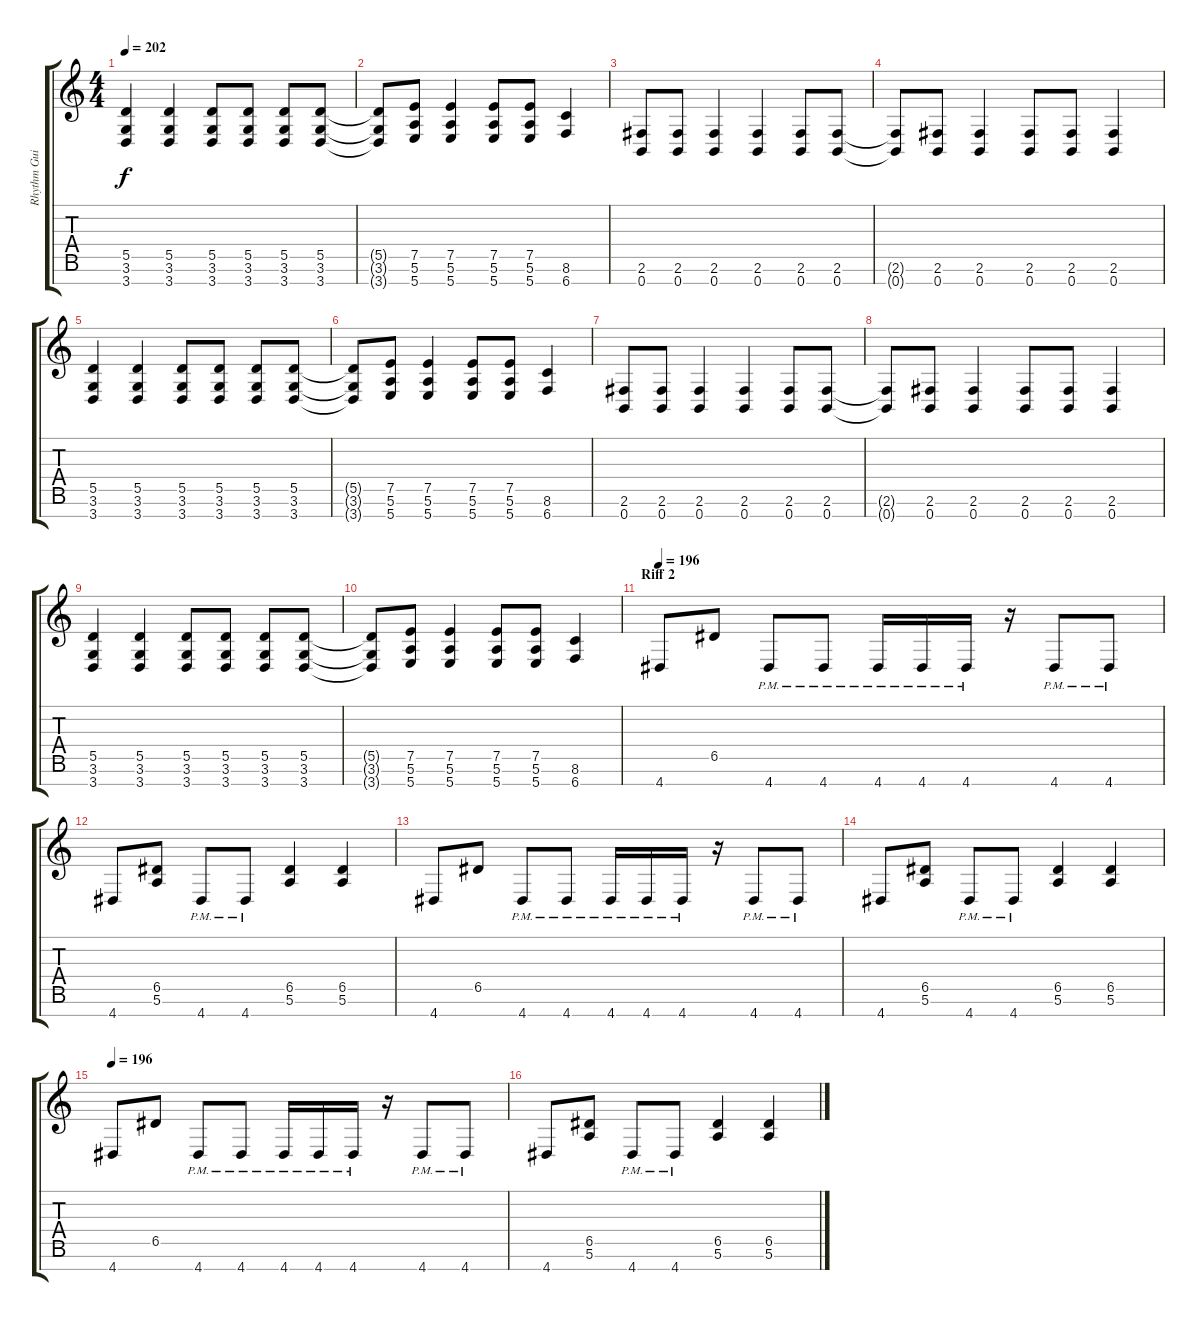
\track ("Rhythm Guitar L" "Rhythm Gui") {instrument overdrivenguitar}
\staff {score tabs}
\tuning (E4 B3 G3 D3 A2 E2 B1) {hide}
\ts (4 4)
\tempo 202
\clef g2
\ks c
(5.5 3.6 3.7).4{dy f} (5.5 3.6 3.7).4 (5.5 3.6 3.7).8 (5.5 3.6 3.7).8 (5.5 3.6 3.7).8 (5.5 3.6 3.7).8 |
(5.5{t} 3.6{t} 3.7{t}).8 (7.5 5.6 5.7).8 (7.5 5.6 5.7).4 (7.5 5.6 5.7).8 (7.5 5.6 5.7).8 (8.6 6.7).4 |
(2.6 0.7).8 (2.6 0.7).8 (2.6 0.7).4 (2.6 0.7).4 (2.6 0.7).8 (2.6 0.7).8 |
(2.6{t} 0.7{t}).8 (2.6 0.7).8 (2.6 0.7).4 (2.6 0.7).8 (2.6 0.7).8 (2.6 0.7).4 |
(5.5 3.6 3.7).4 (5.5 3.6 3.7).4 (5.5 3.6 3.7).8 (5.5 3.6 3.7).8 (5.5 3.6 3.7).8 (5.5 3.6 3.7).8 |
(5.5{t} 3.6{t} 3.7{t}).8 (7.5 5.6 5.7).8 (7.5 5.6 5.7).4 (7.5 5.6 5.7).8 (7.5 5.6 5.7).8 (8.6 6.7).4 |
(2.6 0.7).8 (2.6 0.7).8 (2.6 0.7).4 (2.6 0.7).4 (2.6 0.7).8 (2.6 0.7).8 |
(2.6{t} 0.7{t}).8 (2.6 0.7).8 (2.6 0.7).4 (2.6 0.7).8 (2.6 0.7).8 (2.6 0.7).4 |
(5.5 3.6 3.7).4 (5.5 3.6 3.7).4 (5.5 3.6 3.7).8 (5.5 3.6 3.7).8 (5.5 3.6 3.7).8 (5.5 3.6 3.7).8 |
(5.5{t} 3.6{t} 3.7{t}).8 (7.5 5.6 5.7).8 (7.5 5.6 5.7).4 (7.5 5.6 5.7).8 (7.5 5.6 5.7).8 (8.6 6.7).4 |
\section ("" "Riff 2")
\tempo 196
4.7.8 6.5.8 4.7{pm}.8 4.7{pm}.8 4.7{pm}.16 4.7{pm}.16 4.7{pm}.16 r.16 4.7{pm}.8 4.7{pm}.8 |
4.7.8 (6.5 5.6).8 4.7{pm}.8 4.7{pm}.8 (6.5 5.6).4 (6.5 5.6).4 |
4.7.8 6.5.8 4.7{pm}.8 4.7{pm}.8 4.7{pm}.16 4.7{pm}.16 4.7{pm}.16 r.16 4.7{pm}.8 4.7{pm}.8 |
4.7.8 (6.5 5.6).8 4.7{pm}.8 4.7{pm}.8 (6.5 5.6).4 (6.5 5.6).4 |
\tempo 196
4.7.8 6.5.8 4.7{pm}.8 4.7{pm}.8 4.7{pm}.16 4.7{pm}.16 4.7{pm}.16 r.16 4.7{pm}.8 4.7{pm}.8 |
4.7.8 (6.5 5.6).8 4.7{pm}.8 4.7{pm}.8 (6.5 5.6).4 (6.5 5.6).4
